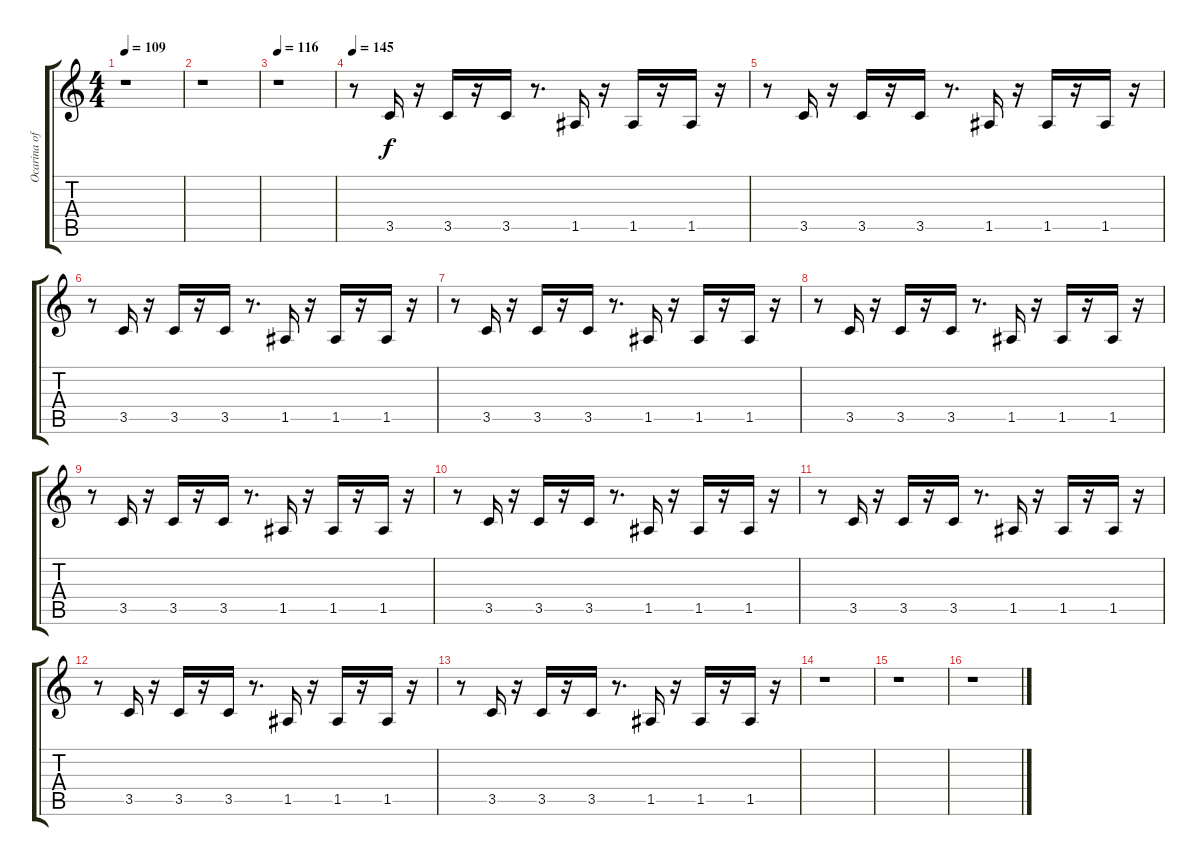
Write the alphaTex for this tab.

\track ("Ocarina of Time" "Ocarina of") {instrument banjo}
\staff {score tabs}
\tuning (E4 B3 G3 D3 A2 E2) {hide}
\displaytranspose 12
\ts (4 4)
\tempo 109
\clef g2
\ks c
r.1{dy f instrument banjo} |
r.1 |
\tempo 116
r.1 |
\tempo 145
r.8 3.5.16 r.16 3.5.16 r.16 3.5.16 r.8{d} 1.5.16 r.16 1.5.16 r.16 1.5.16 r.16 |
r.8 3.5.16 r.16 3.5.16 r.16 3.5.16 r.8{d} 1.5.16 r.16 1.5.16 r.16 1.5.16 r.16 |
r.8 3.5.16 r.16 3.5.16 r.16 3.5.16 r.8{d} 1.5.16 r.16 1.5.16 r.16 1.5.16 r.16 |
r.8 3.5.16 r.16 3.5.16 r.16 3.5.16 r.8{d} 1.5.16 r.16 1.5.16 r.16 1.5.16 r.16 |
r.8 3.5.16 r.16 3.5.16 r.16 3.5.16 r.8{d} 1.5.16 r.16 1.5.16 r.16 1.5.16 r.16 |
r.8 3.5.16 r.16 3.5.16 r.16 3.5.16 r.8{d} 1.5.16 r.16 1.5.16 r.16 1.5.16 r.16 |
r.8 3.5.16 r.16 3.5.16 r.16 3.5.16 r.8{d} 1.5.16 r.16 1.5.16 r.16 1.5.16 r.16 |
r.8 3.5.16 r.16 3.5.16 r.16 3.5.16 r.8{d} 1.5.16 r.16 1.5.16 r.16 1.5.16 r.16 |
r.8 3.5.16 r.16 3.5.16 r.16 3.5.16 r.8{d} 1.5.16 r.16 1.5.16 r.16 1.5.16 r.16 |
r.8 3.5.16 r.16 3.5.16 r.16 3.5.16 r.8{d} 1.5.16 r.16 1.5.16 r.16 1.5.16 r.16 |
r.1 |
r.1 |
r.1
